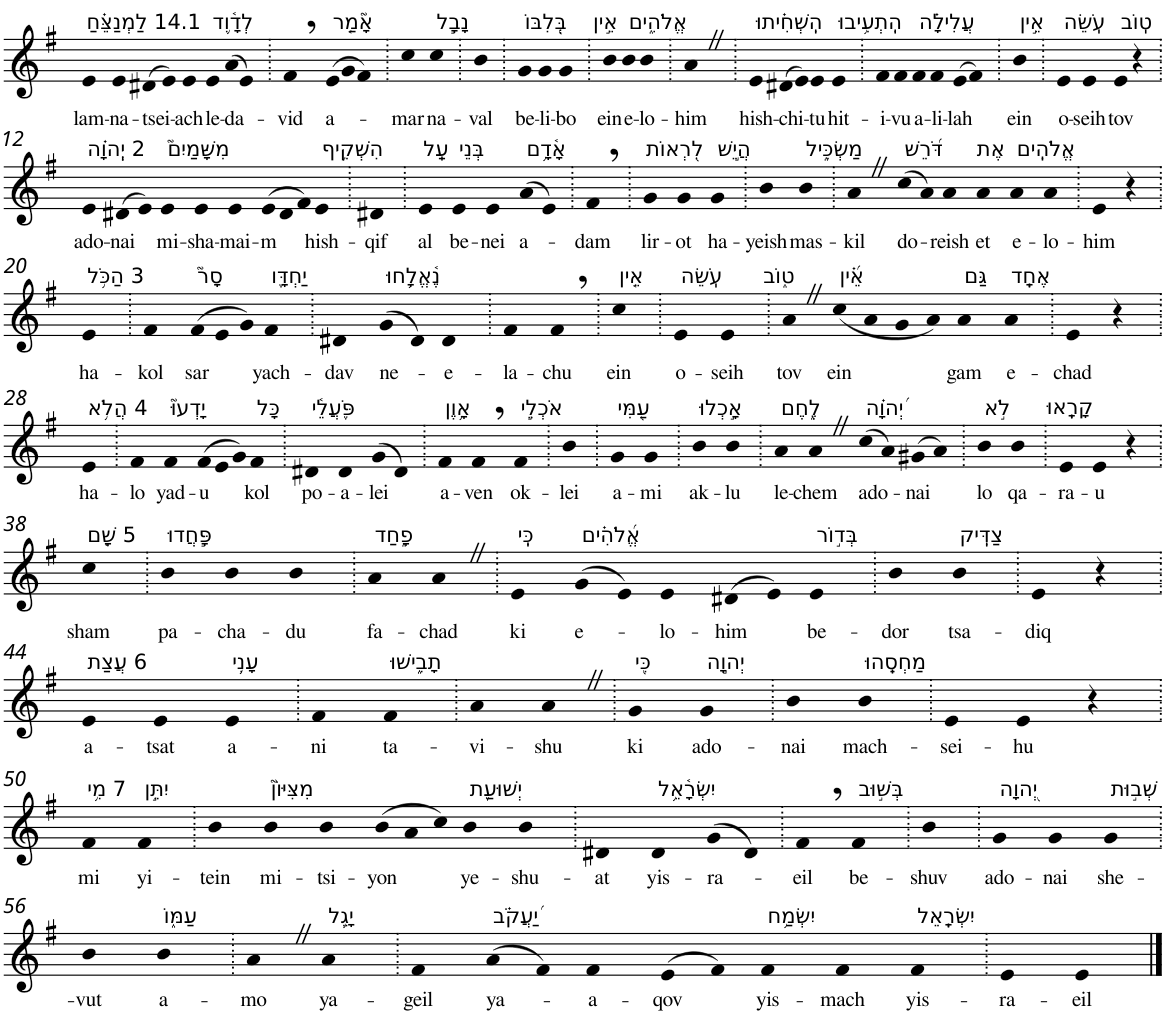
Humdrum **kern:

**kern	**text
*part1	*part1
*staff1	*staff1
*I"Piano	*
*I'Pno	*
*clefG2	*
*k[f#]	*
*G:	*
=1	=1
!LO:TX:a:t=14.1 לַמְנַצֵּ֗חַ	!
!	!LO:LY:b
4e	lam-
!	!LO:LY:b
4e	-na-
!	!LO:LY:b
(>8d#X	-tsei-
8e)	.
!	!LO:LY:b
4e	-ach
!LO:TX:a:t=לְדָ֫וִ֥ד	!
!	!LO:LY:b
4e	le-
!	!LO:LY:b
(>8a	-da-
8e)	.
=2.	=2.
!	!LO:LY:b
4f#,	-vid
!LO:TX:a:t=אָ֘מַ֤ר	!
!	!LO:LY:b
(>12e	a-
12g	.
12f#)	.
=3.	=3.
!	!LO:LY:b
4cc	-mar
!LO:TX:a:t=נָבָ֣ל	!
!	!LO:LY:b
4cc	na-
=4.	=4.
!	!LO:LY:b
4b	-val
=5.	=5.
!LO:TX:a:t=בְּ֭לִבּוֹ	!
!	!LO:LY:b
4g	be-
!	!LO:LY:b
4g	-li-
!	!LO:LY:b
4g	-bo
=6.	=6.
!LO:TX:a:t=אֵ֣ין	!
!	!LO:LY:b
4b	ein
!LO:TX:a:t=אֱלֹהִ֑ים	!
!	!LO:LY:b
4b	e-
!	!LO:LY:b
4b	-lo-
=7.	=7.
!	!LO:LY:b
4aZ	-him
=8.	=8.
!LO:TX:a:t=הִֽשְׁחִ֗יתוּ	!
!	!LO:LY:b
4e	hish-
!	!LO:LY:b
(>8d#X	-chi-
8e)	.
!	!LO:LY:b
4e	-tu
!LO:TX:a:t=הִֽתְעִ֥יבוּ	!
!	!LO:LY:b
4e	hit-
=9.	=9.
!	!LO:LY:b
4f#	-i-
!	!LO:LY:b
4f#	-vu
!LO:TX:a:t=עֲלִילָ֗ה	!
!	!LO:LY:b
4f#	a-
!	!LO:LY:b
4f#	-li-
!	!LO:LY:b
(>8e	-lah
8f#)	.
=10.	=10.
!LO:TX:a:t=אֵ֣ין	!
!	!LO:LY:b
4b	ein
=11.	=11.
!LO:TX:a:t=עֹֽשֵׂה	!
!	!LO:LY:b
4e	o-
!	!LO:LY:b
4e	-seih
!LO:TX:a:t=טֽוֹב	!
!	!LO:LY:b
4e	tov
4r	.
!!LO:LB:g=z
=12.	=12.
!LO:TX:a:t=2 יְֽהוָ֗ה	!
!	!LO:LY:b
4e	ado-
!	!LO:LY:b
(>8d#X	-nai
8e)	.
!LO:TX:a:t=מִשָּׁמַיִם֮	!
!	!LO:LY:b
4e	mi-
!	!LO:LY:b
4e	-sha-
!	!LO:LY:b
4e	-mai-
!	!LO:LY:b
(>12e	-m
12d#	.
12f#)	.
!LO:TX:a:t=הִשְׁקִ֪יף	!
!	!LO:LY:b
4e	hish-
=13.	=13.
!	!LO:LY:b
4d#X	-qif
=14.	=14.
!LO:TX:a:t=עַֽל	!
!	!LO:LY:b
4e	al
!LO:TX:a:t=בְּנֵי	!
!	!LO:LY:b
4e	be-
!	!LO:LY:b
4e	-nei
!LO:TX:a:t=אָ֫דָ֥ם	!
!	!LO:LY:b
(>8a	a-
8e)	.
=15.	=15.
!	!LO:LY:b
4f#,	-dam
=16.	=16.
!LO:TX:a:t=לִ֭רְאוֹת	!
!	!LO:LY:b
4g	lir-
!	!LO:LY:b
4g	-ot
!LO:TX:a:t=הֲיֵ֣שׁ	!
!	!LO:LY:b
4g	ha-
=17.	=17.
!	!LO:LY:b
4b	-yeish
!LO:TX:a:t=מַשְׂכִּ֑יל	!
!	!LO:LY:b
4b	mas-
=18.	=18.
!	!LO:LY:b
4aZ	-kil
!LO:TX:a:t=דֹּ֝רֵשׁ	!
!	!LO:LY:b
(>8cc	do-
8a)	.
!	!LO:LY:b
4a	-reish
!LO:TX:a:t=אֶת	!
!	!LO:LY:b
4a	et
!LO:TX:a:t=אֱלֹהִֽים	!
!	!LO:LY:b
4a	e-
!	!LO:LY:b
4a	-lo-
=19.	=19.
!	!LO:LY:b
4e	-him
4r	.
!!LO:LB:g=z
=20.	=20.
!LO:TX:a:t=3 הַכֹּ֥ל	!
!	!LO:LY:b
4e	ha-
=21.	=21.
!	!LO:LY:b
4f#	-kol
!LO:TX:a:t=סָר֮	!
!	!LO:LY:b
(>12f#	sar
12e	.
12g)	.
!LO:TX:a:t=יַחְדָּ֪ו	!
!	!LO:LY:b
4f#	yach-
=22.	=22.
!	!LO:LY:b
4d#X	-dav
!LO:TX:a:t=נֶ֫אֱלָ֥חוּ	!
!	!LO:LY:b
(>8g	ne-
8d#)	.
!	!LO:LY:b
4d#	-e-
=23.	=23.
!	!LO:LY:b
4f#	-la-
!	!LO:LY:b
4f#,	-chu
=24.	=24.
!LO:TX:a:t=אֵ֤ין	!
!	!LO:LY:b
4cc	ein
=25.	=25.
!LO:TX:a:t=עֹֽשֵׂה	!
!	!LO:LY:b
4e	o-
!	!LO:LY:b
4e	-seih
=26.	=26.
!LO:TX:a:t=ט֑וֹב	!
!	!LO:LY:b
4aZ	tov
!LO:TX:a:t=אֵ֝֗ין	!
!	!LO:LY:b
(<8cc	ein
8a	.
8g	.
8a)	.
!LO:TX:a:t=גַּם	!
!	!LO:LY:b
4a	gam
!LO:TX:a:t=אֶחָֽד	!
!	!LO:LY:b
4a	e-
=27.	=27.
!	!LO:LY:b
4e	-chad
4r	.
!!LO:LB:g=z
=28.	=28.
!LO:TX:a:t=4 הֲלֹ֥א	!
!	!LO:LY:b
4e	ha-
=29.	=29.
!	!LO:LY:b
4f#	-lo
!LO:TX:a:t=יָדְעוּ֮	!
!	!LO:LY:b
4f#	yad-
!	!LO:LY:b
(>12f#	-u
12e	.
12g)	.
!LO:TX:a:t=כָּל	!
!	!LO:LY:b
4f#	kol
=30.	=30.
!LO:TX:a:t=פֹּ֪עֲלֵ֫י	!
!	!LO:LY:b
4d#X	po-
!	!LO:LY:b
4d#	-a-
!	!LO:LY:b
(>8g	-lei
8d#)	.
=31.	=31.
!LO:TX:a:t=אָ֥וֶן	!
!	!LO:LY:b
4f#	a-
!	!LO:LY:b
4f#,	-ven
!LO:TX:a:t=אֹכְלֵ֣י	!
!	!LO:LY:b
4f#	ok-
=32.	=32.
!	!LO:LY:b
4b	-lei
=33.	=33.
!LO:TX:a:t=עַ֭מִּי	!
!	!LO:LY:b
4g	a-
!	!LO:LY:b
4g	-mi
=34.	=34.
!LO:TX:a:t=אָ֣כְלוּ	!
!	!LO:LY:b
4b	ak-
!	!LO:LY:b
4b	-lu
=35.	=35.
!LO:TX:a:t=לֶ֑חֶם	!
!	!LO:LY:b
4a	le-
!	!LO:LY:b
4aZ	-chem
!LO:TX:a:t=יְ֝הוָ֗ה	!
!	!LO:LY:b
(>8cc	ado-
8a)	.
!	!LO:LY:b
(>8g#X	-nai
8a)	.
=36.	=36.
!LO:TX:a:t=לֹ֣א	!
!	!LO:LY:b
4b	lo
!LO:TX:a:t=קָרָֽאוּ	!
!	!LO:LY:b
4b	qa-
=37.	=37.
!	!LO:LY:b
4e	-ra-
!	!LO:LY:b
4e	-u
4r	.
!!LO:LB:g=z
=38.	=38.
!LO:TX:a:t=5 שָׁ֤ם	!
!	!LO:LY:b
4cc	sham
=39.	=39.
!LO:TX:a:t=פָּ֣חֲדוּ	!
!	!LO:LY:b
4b	pa-
!	!LO:LY:b
4b	-cha-
!	!LO:LY:b
4b	-du
=40.	=40.
!LO:TX:a:t=פָ֑חַד	!
!	!LO:LY:b
4a	fa-
!	!LO:LY:b
4aZ	-chad
=41.	=41.
!LO:TX:a:t=כִּֽי	!
!	!LO:LY:b
4e	ki
!LO:TX:a:t=אֱ֝לֹהִ֗ים	!
!	!LO:LY:b
(>8g	e-
8e)	.
!	!LO:LY:b
4e	-lo-
!	!LO:LY:b
(>8d#X	-him
8e)	.
!LO:TX:a:t=בְּד֣וֹר	!
!	!LO:LY:b
4e	be-
=42.	=42.
!	!LO:LY:b
4b	-dor
!LO:TX:a:t=צַדִּֽיק	!
!	!LO:LY:b
4b	tsa-
=43.	=43.
!	!LO:LY:b
4e	-diq
4r	.
!!LO:LB:g=z
=44.	=44.
!LO:TX:a:t=6 עֲצַת	!
!	!LO:LY:b
4e	a-
!	!LO:LY:b
4e	-tsat
!LO:TX:a:t=עָנִ֥י	!
!	!LO:LY:b
4e	a-
=45.	=45.
!	!LO:LY:b
4f#	-ni
!LO:TX:a:t=תָבִ֑ישׁוּ	!
!	!LO:LY:b
4f#	ta-
=46.	=46.
!	!LO:LY:b
4a	-vi-
!	!LO:LY:b
4aZ	-shu
=47.	=47.
!LO:TX:a:t=כִּ֖י	!
!	!LO:LY:b
4g	ki
!LO:TX:a:t=יְהוָ֣ה	!
!	!LO:LY:b
4g	ado-
=48.	=48.
!	!LO:LY:b
4b	-nai
!LO:TX:a:t=מַחְסֵֽהוּ	!
!	!LO:LY:b
4b	mach-
=49.	=49.
!	!LO:LY:b
4e	-sei-
!	!LO:LY:b
4e	-hu
4r	.
!!LO:LB:g=z
=50.	=50.
!LO:TX:a:t=7 מִ֥י	!
!	!LO:LY:b
4f#	mi
!LO:TX:a:t=יִתֵּ֣ן	!
!	!LO:LY:b
4f#	yi-
=51.	=51.
!	!LO:LY:b
4b	-tein
!LO:TX:a:t=מִצִּיּוֹן֮	!
!	!LO:LY:b
4b	mi-
!	!LO:LY:b
4b	-tsi-
!	!LO:LY:b
(>12b	-yon
12a	.
12cc)	.
!LO:TX:a:t=יְשׁוּעַ֪ת	!
!	!LO:LY:b
4b	ye-
!	!LO:LY:b
4b	-shu-
=52.	=52.
!	!LO:LY:b
4d#X	-at
!LO:TX:a:t=יִשְׂרָ֫אֵ֥ל	!
!	!LO:LY:b
4d#	yis-
!	!LO:LY:b
(>8g	-ra-
8d#)	.
=53.	=53.
!	!LO:LY:b
4f#,	-eil
!LO:TX:a:t=בְּשׁ֣וּב	!
!	!LO:LY:b
4f#	be-
=54.	=54.
!	!LO:LY:b
4b	-shuv
=55.	=55.
!LO:TX:a:t=יְ֭הוָה	!
!	!LO:LY:b
4g	ado-
!	!LO:LY:b
4g	-nai
!LO:TX:a:t=שְׁב֣וּת	!
!	!LO:LY:b
4g	she-
!!LO:LB:g=z
=56.	=56.
!	!LO:LY:b
4b	-vut
!LO:TX:a:t=עַמּ֑וֹ	!
!	!LO:LY:b
4b	a-
=57.	=57.
!	!LO:LY:b
4aZ	-mo
!LO:TX:a:t=יָגֵ֥ל	!
!	!LO:LY:b
4a	ya-
=58.	=58.
!	!LO:LY:b
4f#	-geil
!LO:TX:a:t=יַ֝עֲקֹ֗ב	!
!	!LO:LY:b
(>8a	ya-
8f#)	.
!	!LO:LY:b
4f#	-a-
!	!LO:LY:b
(>8e	-qov
8f#)	.
!LO:TX:a:t=יִשְׂמַ֥ח	!
!	!LO:LY:b
4f#	yis-
!	!LO:LY:b
4f#	-mach
!LO:TX:a:t=יִשְׂרָֽאֵל	!
!	!LO:LY:b
4f#	yis-
=59.	=59.
!	!LO:LY:b
4e	-ra-
!	!LO:LY:b
4e	-eil
==	==
*-	*-
